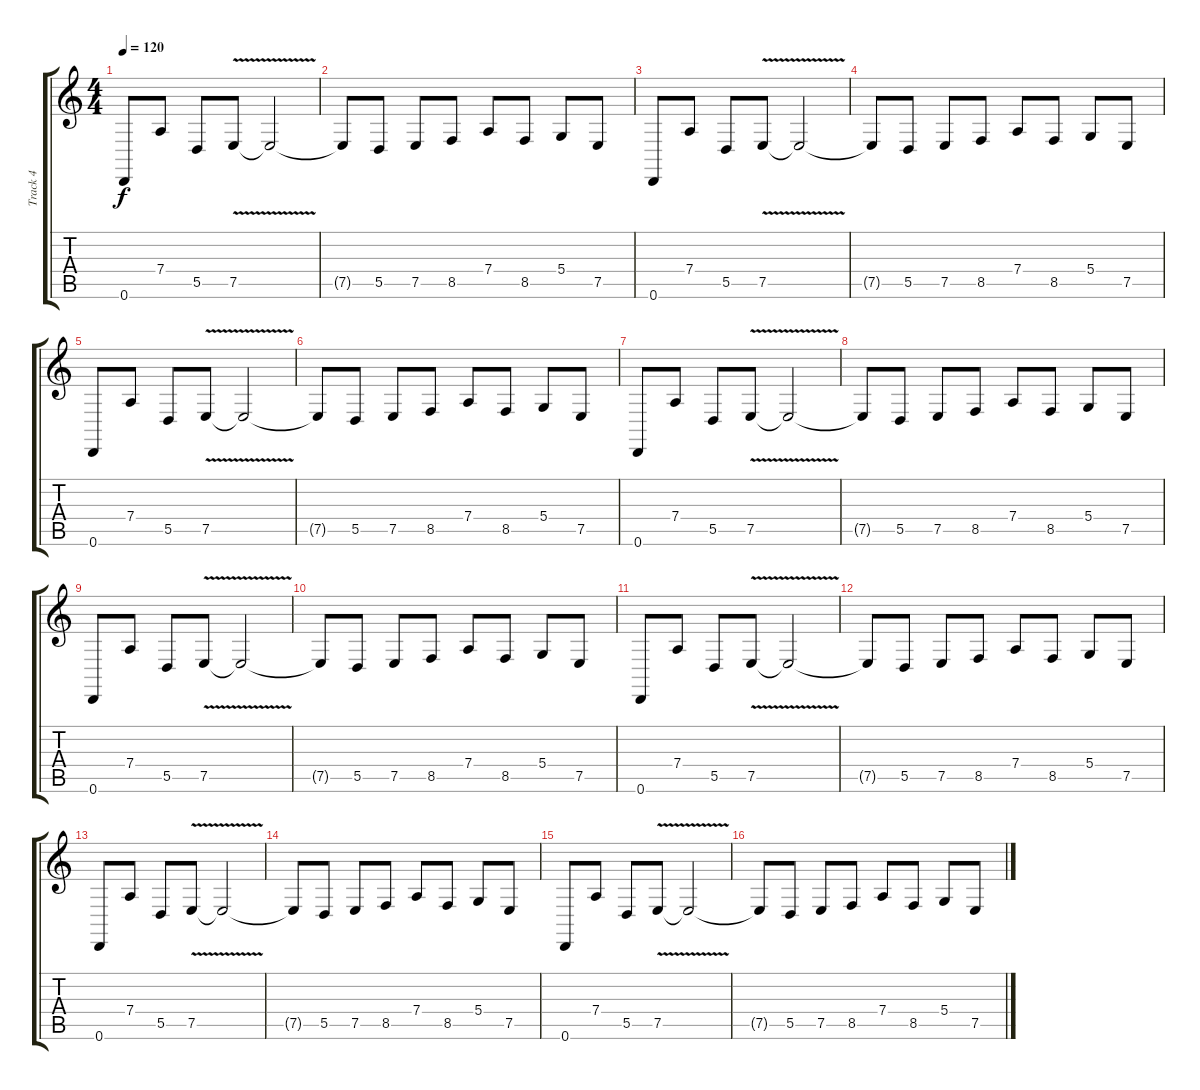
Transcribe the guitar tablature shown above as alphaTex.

\track ("Track 4" "Track 4") {instrument stringensemble1}
\staff {score tabs}
\tuning (E4 B3 G3 D3 A2 D2) {hide}
\ts (4 4)
\tempo 120
\clef g2
\ks c
0.6.8{dy f} 7.4.8 5.5.8 7.5{v}.8 7.5{t}.2 |
7.5{t}.8 5.5.8 7.5.8 8.5.8 7.4.8 8.5.8 5.4.8 7.5.8 |
0.6.8 7.4.8 5.5.8 7.5{v}.8 7.5{t}.2 |
7.5{t}.8 5.5.8 7.5.8 8.5.8 7.4.8 8.5.8 5.4.8 7.5.8 |
0.6.8 7.4.8 5.5.8 7.5{v}.8 7.5{t}.2 |
7.5{t}.8 5.5.8 7.5.8 8.5.8 7.4.8 8.5.8 5.4.8 7.5.8 |
0.6.8 7.4.8 5.5.8 7.5{v}.8 7.5{t}.2 |
7.5{t}.8 5.5.8 7.5.8 8.5.8 7.4.8 8.5.8 5.4.8 7.5.8 |
0.6.8 7.4.8 5.5.8 7.5{v}.8 7.5{t}.2 |
7.5{t}.8 5.5.8 7.5.8 8.5.8 7.4.8 8.5.8 5.4.8 7.5.8 |
0.6.8 7.4.8 5.5.8 7.5{v}.8 7.5{t}.2 |
7.5{t}.8 5.5.8 7.5.8 8.5.8 7.4.8 8.5.8 5.4.8 7.5.8 |
0.6.8 7.4.8 5.5.8 7.5{v}.8 7.5{t}.2 |
7.5{t}.8 5.5.8 7.5.8 8.5.8 7.4.8 8.5.8 5.4.8 7.5.8 |
0.6.8 7.4.8 5.5.8 7.5{v}.8 7.5{t}.2 |
7.5{t}.8 5.5.8 7.5.8 8.5.8 7.4.8 8.5.8 5.4.8 7.5.8
